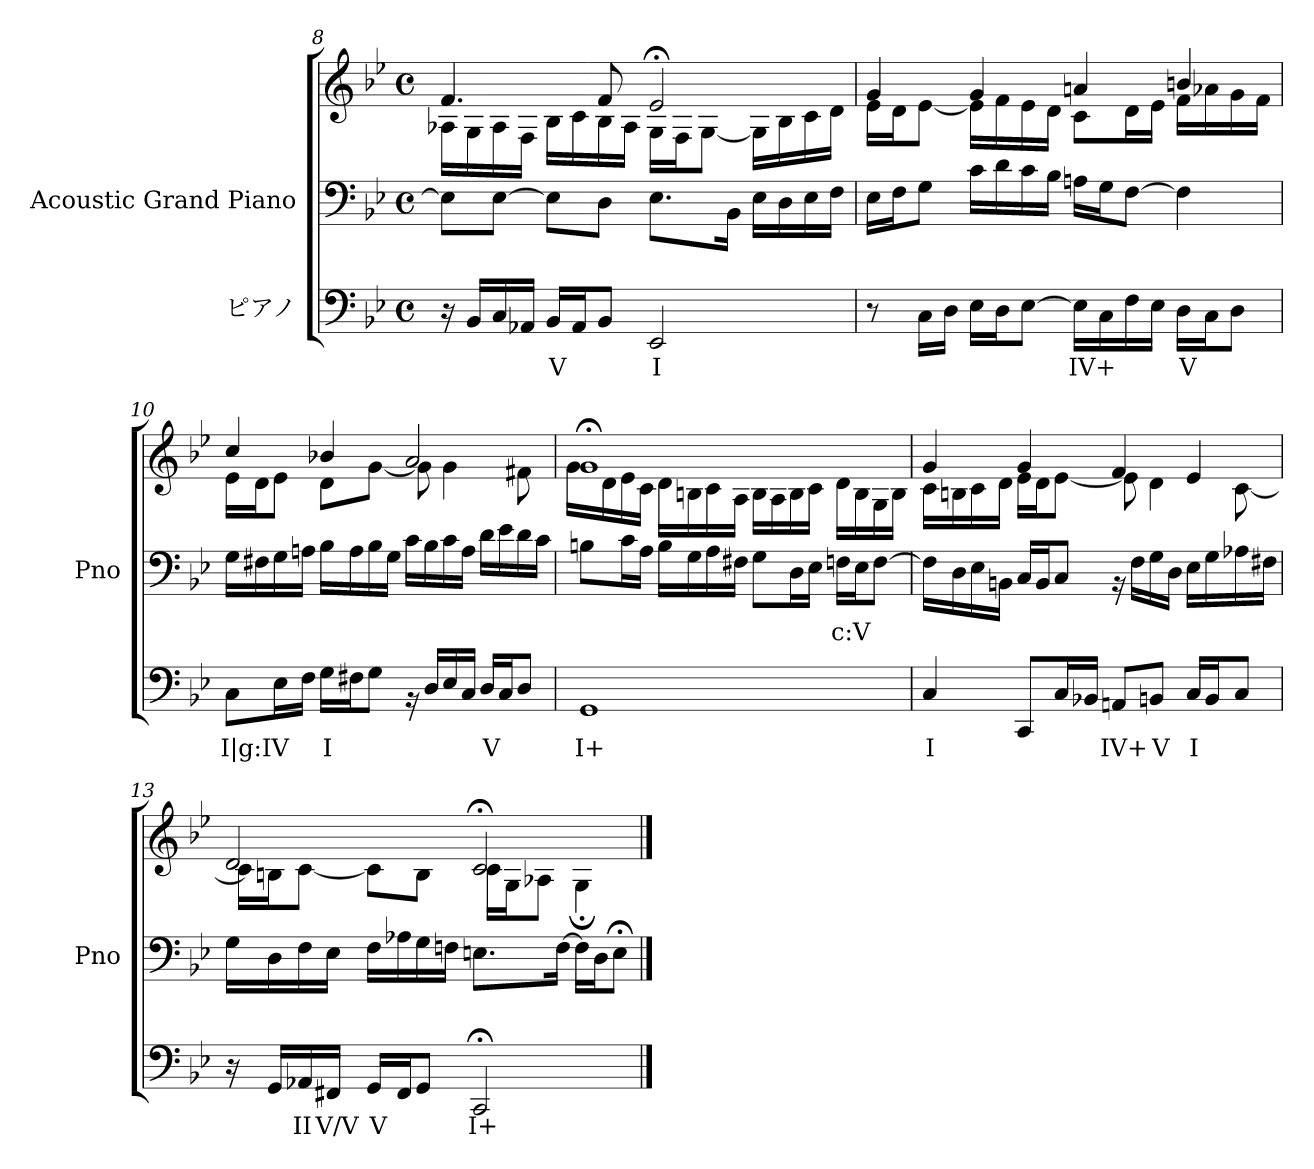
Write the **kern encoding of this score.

**kern	**text	**kern	**text	**kern
*part2	*part2	*part1	*part1	*part1
*staff3	*staff3	*staff2	*staff2	*staff1
*I"ピアノ	*	*I"Acoustic Grand Piano	*	*
*	*	*I'Pno	*	*
*clefF4	*	*clefF4	*	*clefG2
*k[b-e-]	*	*k[b-e-]	*	*k[b-e-]
*B-:	*	*B-:	*	*B-:
*M4/4	*	*M4/4	*	*M4/4
*met(c)	*	*met(c)	*	*met(c)
=8	=8	=8	=8	=8
!	!LO:LY:b	!	!	!
*	*	*	*	*^
16r	II	8E-\L]	.	4.f/	16A-X\LL
16BB-/LL	.	.	.	.	16G\
16C/	.	[8E-\J	.	.	16A-\
16AA-X/JJ	.	.	.	.	16F\JJ
!	!LO:LY:b	!	!	!	!
16BB-/LL	V	8E-\L]	.	.	16B-\LL
16AA-/J	.	.	.	.	16c\
8BB-/J	.	8D\J	.	8f/	16B-\
.	.	.	.	.	16A-\JJ
!	!LO:LY:b	!	!	!	!
2EE-/	I	8.E-\L	.	2e-;</	16G\LL
.	.	.	.	.	16F\J
.	.	.	.	.	[<8G\J
.	.	16BB-\Jk	.	.	.
.	.	16E-\LL	.	.	16G\LL]
.	.	16D\	.	.	16B-\
.	.	16E-\	.	.	16c\
.	.	16F\JJ	.	.	16d\JJ
=9	=9	=9	=9	=9	=9
!	!LO:LY:b	!	!	!	!
8r	c:I	16E-\LL	.	4g/	16e-\LL
.	.	16F\J	.	.	16d\J
16C\LL	.	8G\J	.	.	[<8e-\J
16D\JJ	.	.	.	.	.
16E-\LL	.	16c\LL	.	4g/	16e-\LL]
16D\J	.	16d\	.	.	16f\
[8E-\J	.	16c\	.	.	16e-\
.	.	16B-\JJ	.	.	16d\JJ
!	!LO:LY:b	!	!	!	!
16E-\LL]	IV+	16An\LL	.	4an/	8c\L
16C\	.	16G\J	.	.	.
16F\	.	[8F\J	.	.	16d\L
16E-\JJ	.	.	.	.	16e-\JJ
!	!LO:LY:b	!	!	!	!
16D\LL	V	4F\]	.	4bn/	16f\LL
16C\J	.	.	.	.	16a-X\
8D\J	.	.	.	.	16g\
.	.	.	.	.	16f\JJ
!!LO:LB:g=z	!!
=10	=10	=10	=10	=10	=10
!	!LO:LY:b	!	!	!	!
8C\L	I|g:IV	16G\LL	.	4cc/	16e-\LL
.	.	16F#X\	.	.	16d\J
16E-\L	.	16G\	.	.	8e-\J
16F\JJ	.	16An\JJ	.	.	.
!	!LO:LY:b	!	!	!	!
16G\LL	I	16B-\LL	.	4b-X/	8d\L
16F#X\J	.	16A\	.	.	.
8G\J	.	16B-\	.	.	[<8g\J
.	.	16G\JJ	.	.	.
!	!LO:LY:b	!	!	!	!
16rBB	II	16c\LL	.	2a/	8g\]
16D/LL	.	16B-\	.	.	.
16E-/	.	16c\	.	.	4g\
16C/JJ	.	16A\JJ	.	.	.
!	!LO:LY:b	!	!	!	!
16D/LL	V	16d\LL	.	.	.
16C/J	.	16e-\	.	.	.
8D/J	.	16d\	.	.	8f#X\
.	.	16c\JJ	.	.	.
=11	=11	=11	=11	=11	=11
!	!LO:LY:b	!	!	!	!
1GG	I+	8Bn\L	.	1g;<	16g\LL
.	.	.	.	.	16d\
.	.	16c\L	.	.	16e-\
.	.	16A\JJ	.	.	16c\JJ
.	.	16B\LL	.	.	16d\LL
.	.	16G\	.	.	16Bn\
.	.	16A\	.	.	16c\
.	.	16F#X\JJ	.	.	16A\JJ
.	.	8G\L	.	.	16B\LL
.	.	.	.	.	16A\
.	.	16D\L	.	.	16B\
.	.	16E-\JJ	.	.	16c\JJ
!	!	!	!LO:LY:b	!	!
.	.	16Fn\LL	c:V	.	16d\LL
.	.	16E-\J	.	.	16B\
.	.	[8F\J	.	.	16G\
.	.	.	.	.	16B\JJ
!!LO:PB:g=z	!!
=12	=12	=12	=12	=12	=12
!	!LO:LY:b	!	!	!	!
4C/	I	16F\LL]	.	4g/	16c\LL
.	.	16D\	.	.	16Bn\
.	.	16E-\	.	.	16c\
.	.	16BBn\JJ	.	.	16d\JJ
8CC/L	.	16C/LL	.	4g/	16e-\LL
.	.	16BB/J	.	.	16d\J
16C/L	.	8C/J	.	.	[<8e-\J
16BB-X/JJ	.	.	.	.	.
!	!LO:LY:b	!	!	!	!
8AAn/L	IV+	16rBB	.	4f/	8e-\]
.	.	16F\LL	.	.	.
!	!LO:LY:b	!	!	!	!
8BBn/J	V	16G\	.	.	4d\
.	.	16D\JJ	.	.	.
!	!LO:LY:b	!	!	!	!
16C/LL	I	16E-\LL	.	4e-/	.
16BB/J	.	16G\	.	.	.
8C/J	.	16A-X\	.	.	[<8c\
.	.	16F#X\JJ	.	.	.
=13	=13	=13	=13	=13	=13
!	!LO:LY:b	!	!	!	!
16r	V	16G\LL	.	2d/	16c\LL]
16GG/LL	.	16D\	.	.	16Bn\J
!	!LO:LY:b	!	!	!	!
16AA-X/	II	16F\	.	.	[<8c\J
!	!LO:LY:b	!	!	!	!
16FF#X/JJ	V/V	16E-\JJ	.	.	.
!	!LO:LY:b	!	!	!	!
16GG/LL	V	16F\LL	.	.	8c\L]
16FF#/J	.	16A-X\	.	.	.
8GG/J	.	16G\	.	.	8B\J
.	.	16Fn\JJ	.	.	.
!	!LO:LY:b	!	!	!	!
2CC;/	I+	8.En\L	.	2c;</	16c\LL
.	.	.	.	.	16G\J
.	.	.	.	.	8A-X\J
.	.	[16F\Jk	.	.	.
.	.	16F\LL]	.	.	4G;\
.	.	16D\J	.	.	.
.	.	8E;<\J	.	.	.
*	*	*	*	*v	*v
==	==	==	==	==
*-	*-	*-	*-	*-
